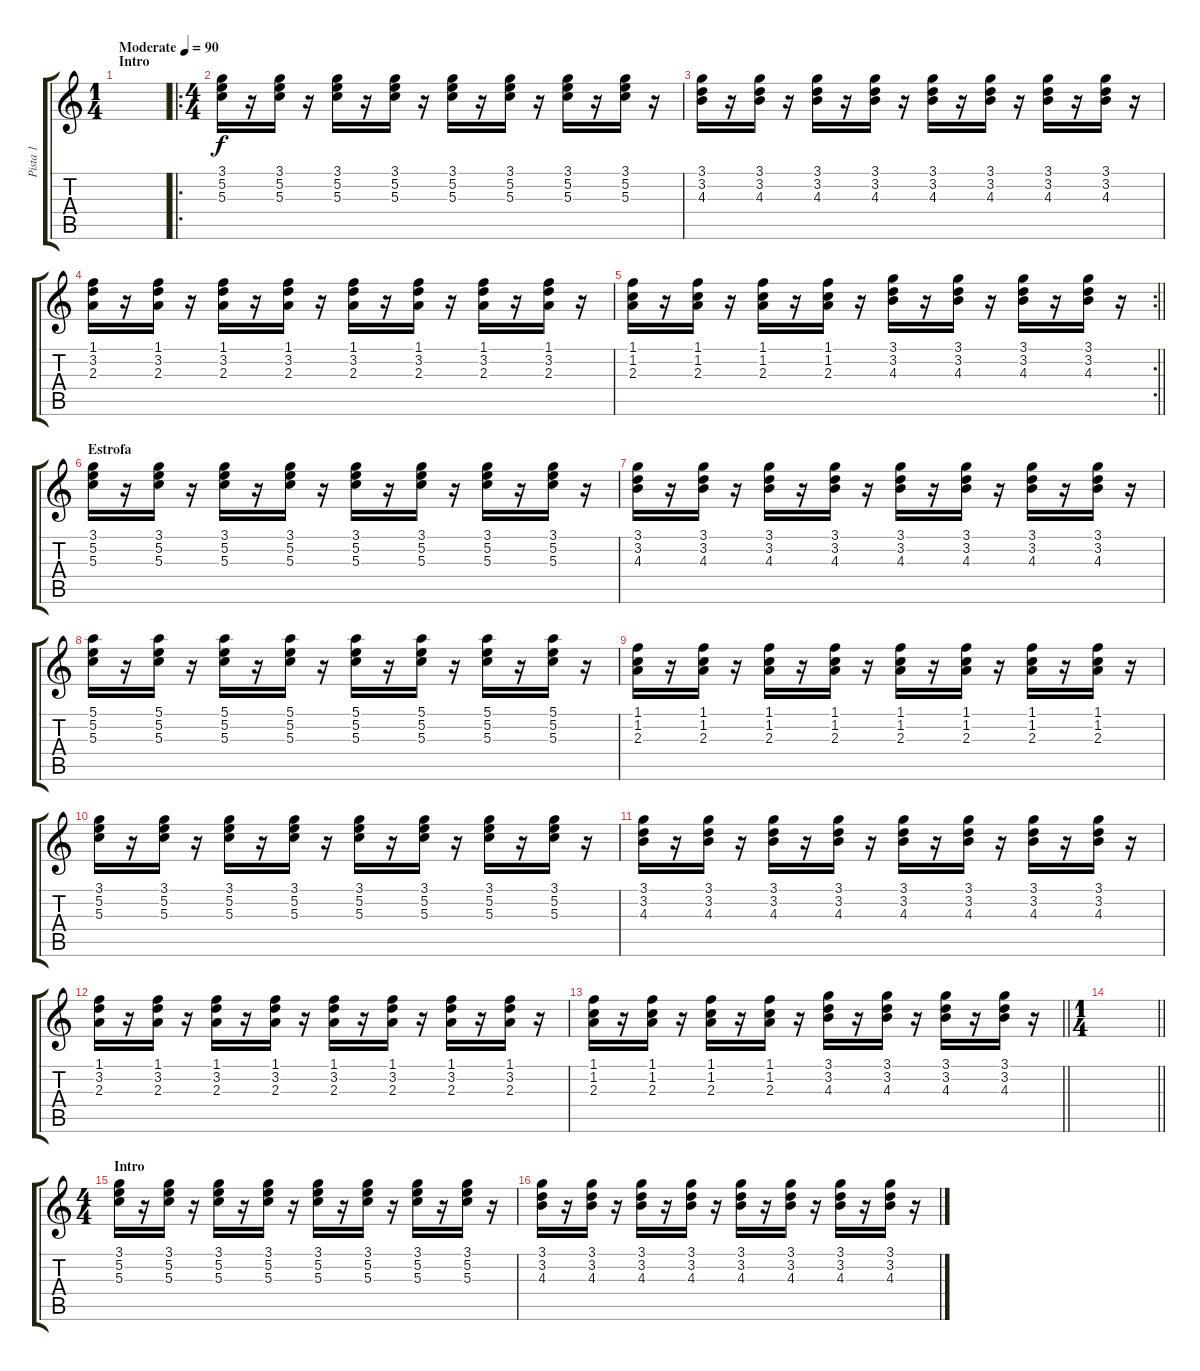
\track ("Pista 1" "Pista 1") {instrument overdrivenguitar}
\staff {score tabs}
\tuning (E4 B3 G3 D3 A2 E2) {hide}
\ts (1 4)
\section ("" "Intro")
\tempo (90 "Moderate")
\clef g2
\ks c
|
\ro
\ts (4 4)
(3.1 5.2 5.3).16{instrument electricguitarclean} r.16 (3.1 5.2 5.3).16 r.16 (3.1 5.2 5.3).16 r.16 (3.1 5.2 5.3).16 r.16 (3.1 5.2 5.3).16 r.16 (3.1 5.2 5.3).16 r.16 (3.1 5.2 5.3).16 r.16 (3.1 5.2 5.3).16 r.16 |
(3.1 3.2 4.3).16 r.16 (3.1 3.2 4.3).16 r.16 (3.1 3.2 4.3).16 r.16 (3.1 3.2 4.3).16 r.16 (3.1 3.2 4.3).16 r.16 (3.1 3.2 4.3).16 r.16 (3.1 3.2 4.3).16 r.16 (3.1 3.2 4.3).16 r.16 |
(1.1 3.2 2.3).16 r.16 (1.1 3.2 2.3).16 r.16 (1.1 3.2 2.3).16 r.16 (1.1 3.2 2.3).16 r.16 (1.1 3.2 2.3).16 r.16 (1.1 3.2 2.3).16 r.16 (1.1 3.2 2.3).16 r.16 (1.1 3.2 2.3).16 r.16 |
\rc 2
\barLineRight lightlight
(1.1 1.2 2.3).16 r.16 (1.1 1.2 2.3).16 r.16 (1.1 1.2 2.3).16 r.16 (1.1 1.2 2.3).16 r.16 (3.1 3.2 4.3).16 r.16 (3.1 3.2 4.3).16 r.16 (3.1 3.2 4.3).16 r.16 (3.1 3.2 4.3).16 r.16 |
\section ("" "Estrofa")
(3.1 5.2 5.3).16 r.16 (3.1 5.2 5.3).16 r.16 (3.1 5.2 5.3).16 r.16 (3.1 5.2 5.3).16 r.16 (3.1 5.2 5.3).16 r.16 (3.1 5.2 5.3).16 r.16 (3.1 5.2 5.3).16 r.16 (3.1 5.2 5.3).16 r.16 |
(3.1 3.2 4.3).16 r.16 (3.1 3.2 4.3).16 r.16 (3.1 3.2 4.3).16 r.16 (3.1 3.2 4.3).16 r.16 (3.1 3.2 4.3).16 r.16 (3.1 3.2 4.3).16 r.16 (3.1 3.2 4.3).16 r.16 (3.1 3.2 4.3).16 r.16 |
(5.1 5.2 5.3).16 r.16 (5.1 5.2 5.3).16 r.16 (5.1 5.2 5.3).16 r.16 (5.1 5.2 5.3).16 r.16 (5.1 5.2 5.3).16 r.16 (5.1 5.2 5.3).16 r.16 (5.1 5.2 5.3).16 r.16 (5.1 5.2 5.3).16 r.16 |
(1.1 1.2 2.3).16 r.16 (1.1 1.2 2.3).16 r.16 (1.1 1.2 2.3).16 r.16 (1.1 1.2 2.3).16 r.16 (1.1 1.2 2.3).16 r.16 (1.1 1.2 2.3).16 r.16 (1.1 1.2 2.3).16 r.16 (1.1 1.2 2.3).16 r.16 |
(3.1 5.2 5.3).16 r.16 (3.1 5.2 5.3).16 r.16 (3.1 5.2 5.3).16 r.16 (3.1 5.2 5.3).16 r.16 (3.1 5.2 5.3).16 r.16 (3.1 5.2 5.3).16 r.16 (3.1 5.2 5.3).16 r.16 (3.1 5.2 5.3).16 r.16 |
(3.1 3.2 4.3).16 r.16 (3.1 3.2 4.3).16 r.16 (3.1 3.2 4.3).16 r.16 (3.1 3.2 4.3).16 r.16 (3.1 3.2 4.3).16 r.16 (3.1 3.2 4.3).16 r.16 (3.1 3.2 4.3).16 r.16 (3.1 3.2 4.3).16 r.16 |
(1.1 3.2 2.3).16 r.16 (1.1 3.2 2.3).16 r.16 (1.1 3.2 2.3).16 r.16 (1.1 3.2 2.3).16 r.16 (1.1 3.2 2.3).16 r.16 (1.1 3.2 2.3).16 r.16 (1.1 3.2 2.3).16 r.16 (1.1 3.2 2.3).16 r.16 |
\barLineRight lightlight
(1.1 1.2 2.3).16 r.16 (1.1 1.2 2.3).16 r.16 (1.1 1.2 2.3).16 r.16 (1.1 1.2 2.3).16 r.16 (3.1 3.2 4.3).16 r.16 (3.1 3.2 4.3).16 r.16 (3.1 3.2 4.3).16 r.16 (3.1 3.2 4.3).16 r.16 |
\ts (1 4)
\barLineRight lightlight
|
\ts (4 4)
\section ("" "Intro")
(3.1 5.2 5.3).16 r.16 (3.1 5.2 5.3).16 r.16 (3.1 5.2 5.3).16 r.16 (3.1 5.2 5.3).16 r.16 (3.1 5.2 5.3).16 r.16 (3.1 5.2 5.3).16 r.16 (3.1 5.2 5.3).16 r.16 (3.1 5.2 5.3).16 r.16 |
(3.1 3.2 4.3).16 r.16 (3.1 3.2 4.3).16 r.16 (3.1 3.2 4.3).16 r.16 (3.1 3.2 4.3).16 r.16 (3.1 3.2 4.3).16 r.16 (3.1 3.2 4.3).16 r.16 (3.1 3.2 4.3).16 r.16 (3.1 3.2 4.3).16 r.16
